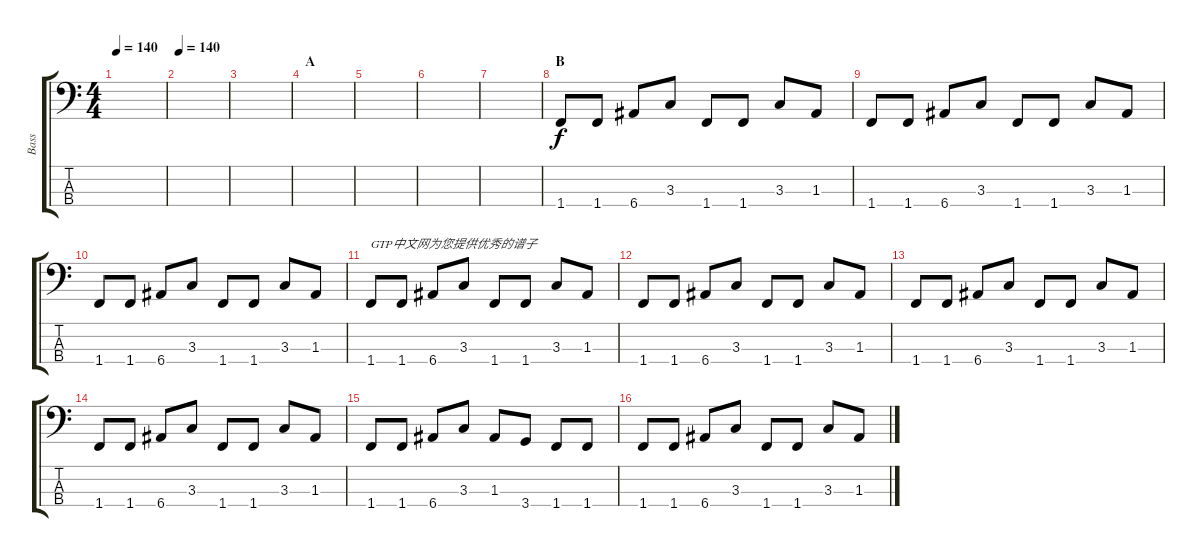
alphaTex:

\track ("Bass" "Bass") {instrument electricbassfinger}
\staff {score tabs}
\tuning (G2 D2 A1 E1) {hide}
\ts (4 4)
\tempo 140
\tempo 100
\tempo 140
\clef f4
\ks c
|
\tempo 140
|
|
\section ("" "A")
|
|
|
|
\section ("" "B")
1.4.8 1.4.8 6.4.8 3.3.8 1.4.8 1.4.8 3.3.8 1.3.8 |
1.4.8 1.4.8 6.4.8 3.3.8 1.4.8 1.4.8 3.3.8 1.3.8 |
1.4.8 1.4.8 6.4.8 3.3.8 1.4.8 1.4.8 3.3.8 1.3.8 |
1.4.8{txt "GTP中文网为您提供优秀的谱子"} 1.4.8 6.4.8 3.3.8 1.4.8 1.4.8 3.3.8 1.3.8 |
1.4.8 1.4.8 6.4.8 3.3.8 1.4.8 1.4.8 3.3.8 1.3.8 |
1.4.8 1.4.8 6.4.8 3.3.8 1.4.8 1.4.8 3.3.8 1.3.8 |
1.4.8 1.4.8 6.4.8 3.3.8 1.4.8 1.4.8 3.3.8 1.3.8 |
1.4.8 1.4.8 6.4.8 3.3.8 1.3.8 3.4.8 1.4.8 1.4.8 |
1.4.8 1.4.8 6.4.8 3.3.8 1.4.8 1.4.8 3.3.8 1.3.8
